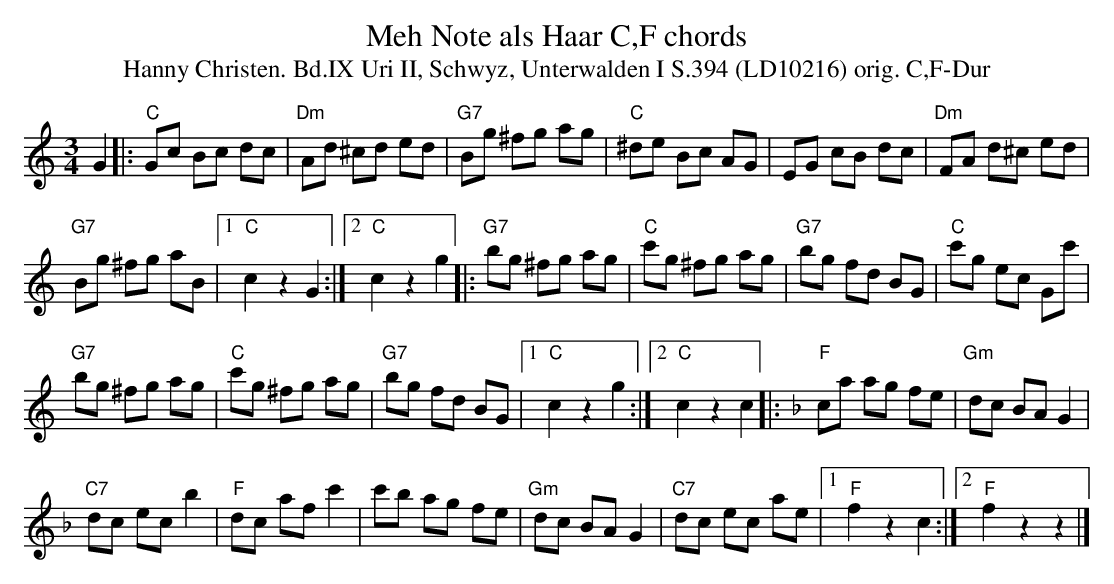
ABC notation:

X:1
T:Meh Note als Haar C,F chords
T:Hanny Christen. Bd.IX Uri II, Schwyz, Unterwalden I S.394 (LD10216) orig. C,F-Dur
M:3/4
L:1/8
K:C %%MIDI gchordon
G2 |: "C"Gc Bc dc | "Dm"Ad ^cd ed | "G7"Bg ^fg ag | "C"^de Bc AG | EG cB dc | "Dm"FA d^c ed |
"G7"Bg ^fg aB |1 "C"c2z2G2 :|2 "C"c2z2g2 |: "G7"bg ^fg ag | "C"c'g ^fg ag | "G7"bg fd BG | "C"c'g ec Gc' |
"G7"bg ^fg ag | "C"c'g ^fg ag | "G7"bg fd BG |1 "C"c2z2g2 :|2 "C"c2z2c2 |: [K:F] "F"ca ag fe | "Gm"dc BA G2 |
"C7"dc ec b2 | "F"dc af c'2 | c'b ag fe | "Gm"dc BA G2 | "C7"dc ec ae |1 "F"f2z2c2 :|2 "F"f2 z2z2 |]
